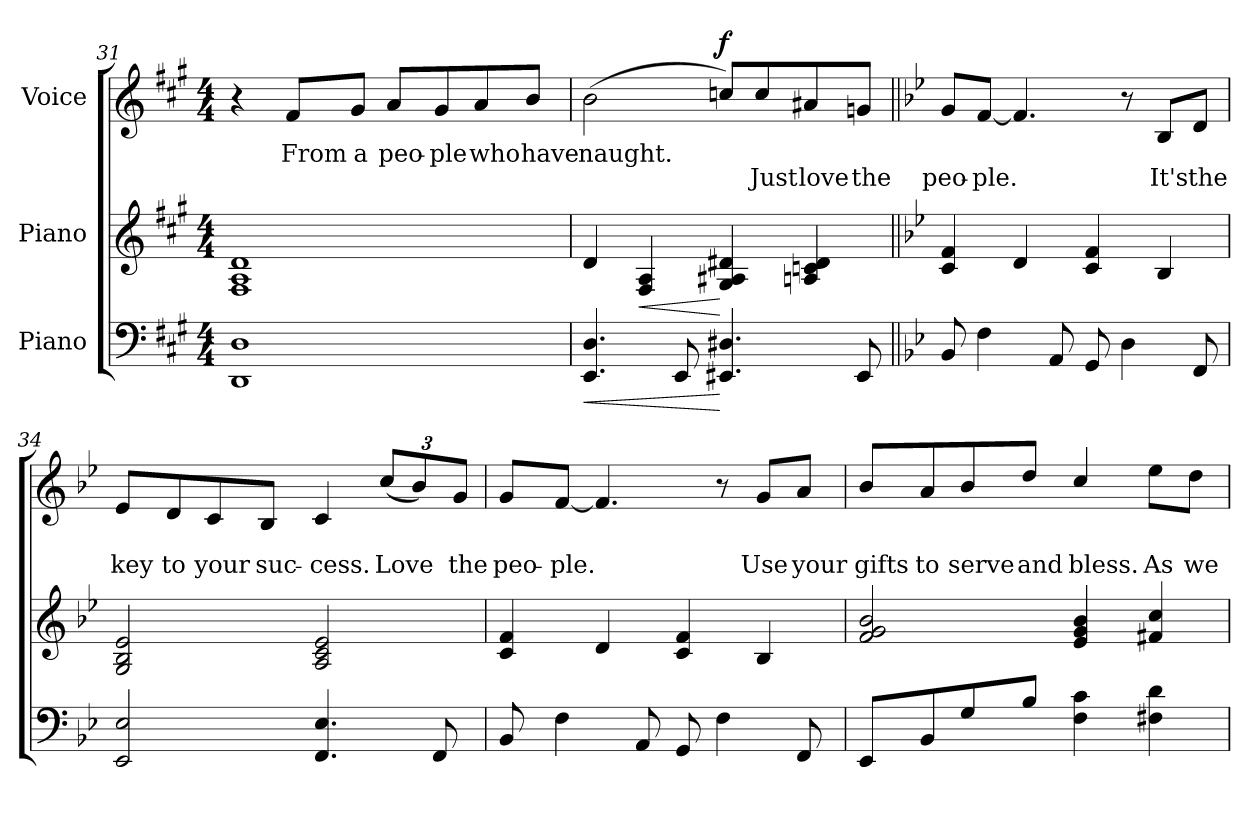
**kern	**dynam	**kern	**dynam	**kern	**text	**text	**dynam
*part3	*part3	*part2	*part2	*part1	*part1	*part1	*part1
*staff3	*staff3	*staff2	*staff2	*staff1	*staff1	*staff1	*staff1
*I"Piano	*	*I"Piano	*	*I"Voice	*	*	*
*clefF4	*	*clefG2	*	*clefG2	*	*	*
*k[f#c#g#]	*	*k[f#c#g#]	*	*k[f#c#g#]	*	*	*
*A:	*	*A:	*	*A:	*	*	*
*M4/4	*	*M4/4	*	*M4/4	*	*	*
=31	=31	=31	=31	=31	=31	=31	=31
1DD 1D	.	1F# 1A 1d	.	4r	.	.	.
!	!	!	!	!	!LO:LY:b	!	!
.	.	.	.	8f#/L	From	.	.
!	!	!	!	!	!LO:LY:b	!	!
.	.	.	.	8g#/J	a	.	.
!	!	!	!	!	!LO:LY:b	!	!
.	.	.	.	8a/L	peo-	.	.
!	!	!	!	!	!LO:LY:b	!	!
.	.	.	.	8g#/	-ple	.	.
!	!	!	!	!	!LO:LY:b	!	!
.	.	.	.	8a/	who	.	.
!	!	!	!	!	!LO:LY:b	!	!
.	.	.	.	8b/J	have	.	.
=32	=32	=32	=32	=32	=32	=32	=32
!	!LO:HP:b	!	!	!	!	!	!
!	!	!	!	!	!LO:LY:b	!	!
4.EE/ 4.D/	<	4d/	.	(>2b\	naught.	.	.
!	!	!	!LO:HP:b	!	!	!	!
.	.	4F#/ 4A/	<	.	.	.	.
8EE/	.	.	.	.	.	.	.
!	!	!	!	!	!	!	!LO:DY:b
4.EE#X/ 4.D#X/	[	4G#/ 4A#X/ 4d#X/	[	8ccn/L)	.	.	f
!	!	!	!	!	!	!LO:LY:b	!
.	.	.	.	8cc/	.	Just	.
!	!	!	!	!	!	!LO:LY:b	!
.	.	4An/ 4cn/ 4d#/	.	8a#X/	.	love	.
!	!	!	!	!	!	!LO:LY:b	!
8EE#/	.	.	.	8gn/J	.	the	.
!!LO:LB:g=z
=33||	=33||	=33||	=33||	=33||	=33||	=33||	=33||
*k[b-e-]	*	*k[b-e-]	*	*k[b-e-]	*	*	*
*B-:	*	*B-:	*	*B-:	*	*	*
!	!	!	!	!	!	!LO:LY:b	!
8BB-/	.	4c/ 4f/	.	8g/L	.	peo-	.
!	!	!	!	!	!	!LO:LY:b	!
4F\	.	.	.	[8f/J	.	-ple.	.
.	.	4d/	.	4.f/]	.	.	.
8AA/	.	.	.	.	.	.	.
8GG/	.	4c/ 4f/	.	.	.	.	.
4D\	.	.	.	8r	.	.	.
!	!	!	!	!	!	!LO:LY:b	!
.	.	4B-/	.	8B-/L	.	It's	.
!	!	!	!	!	!	!LO:LY:b	!
8FF/	.	.	.	8d/J	.	the	.
=34	=34	=34	=34	=34	=34	=34	=34
!	!	!	!	!	!	!LO:LY:b	!
2EE-/ 2E-/	.	2G/ 2B-/ 2e-/	.	8e-/L	.	key	.
!	!	!	!	!	!	!LO:LY:b	!
.	.	.	.	8d/	.	to	.
!	!	!	!	!	!	!LO:LY:b	!
.	.	.	.	8c/	.	your	.
!	!	!	!	!	!	!LO:LY:b	!
.	.	.	.	8B-/J	.	suc-	.
!	!	!	!	!	!	!LO:LY:b	!
4.FF/ 4.E-/	.	2A/ 2c/ 2e-/	.	4c/	.	-cess.	.
!	!	!	!	!	!	!LO:LY:b	!
.	.	.	.	(<12cc/L	.	Love	.
.	.	.	.	12b-/)	.	.	.
8FF/	.	.	.	.	.	.	.
!	!	!	!	!	!	!LO:LY:b	!
.	.	.	.	12g/J	.	the	.
=35	=35	=35	=35	=35	=35	=35	=35
!	!	!	!	!	!	!LO:LY:b	!
8BB-/	.	4c/ 4f/	.	8g/L	.	peo-	.
!	!	!	!	!	!	!LO:LY:b	!
4F\	.	.	.	[8f/J	.	-ple.	.
.	.	4d/	.	4.f/]	.	.	.
8AA/	.	.	.	.	.	.	.
8GG/	.	4c/ 4f/	.	.	.	.	.
4F\	.	.	.	8r	.	.	.
!	!	!	!	!	!	!LO:LY:b	!
.	.	4B-/	.	8g/L	.	Use	.
!	!	!	!	!	!	!LO:LY:b	!
8FF/	.	.	.	8a/J	.	your	.
!!LO:PB:g=z
=36	=36	=36	=36	=36	=36	=36	=36
!	!	!	!	!	!	!LO:LY:b	!
8EE-/L	.	2f/ 2g/ 2b-/	.	8b-/L	.	gifts	.
!	!	!	!	!	!	!LO:LY:b	!
8BB-/	.	.	.	8a/	.	to	.
!	!	!	!	!	!	!LO:LY:b	!
8G/	.	.	.	8b-/	.	serve	.
!	!	!	!	!	!	!LO:LY:b	!
8B-/J	.	.	.	8dd/J	.	and	.
!	!	!	!	!	!	!LO:LY:b	!
4F\ 4c\	.	4e-/ 4g/ 4b-/	.	4cc/	.	bless.	.
!	!	!	!	!	!	!LO:LY:b	!
4F#X\ 4d\	.	4f#X/ 4cc/	.	8ee-\L	.	As	.
!	!	!	!	!	!	!LO:LY:b	!
.	.	.	.	8dd\J	.	we	.
=	=	=	=	=	=	=	=
*-	*-	*-	*-	*-	*-	*-	*-
